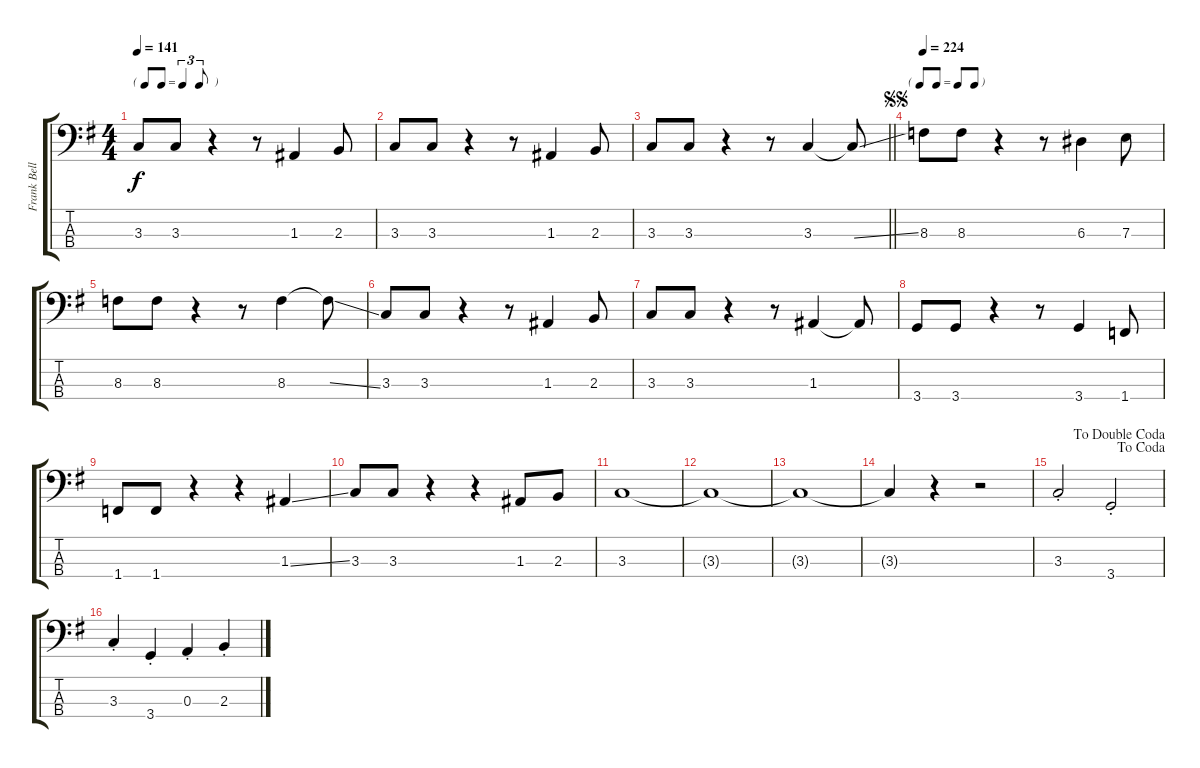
\track ("Frank Bello" "Frank Bell") {instrument electricbassfinger}
\staff {score tabs}
\tuning (G2 D2 A1 E1) {hide}
\ts (4 4)
\tf triplet8th
\tempo 141
\clef f4
\ks g
3.3.8{dy f} 3.3.8 r.4 r.8 1.3.4 2.3.8 |
3.3.8 3.3.8 r.4 r.8 1.3.4 2.3.8 |
\barLineRight lightlight
3.3.8 3.3.8 r.4 r.8 3.3.4 3.3{ss t}.8 |
\tf none
\jump segnosegno
\tempo 224
8.3.8 8.3.8 r.4 r.8 6.3.4 7.3.8 |
8.3.8 8.3.8 r.4 r.8 8.3.4 8.3{ss t}.8 |
3.3.8 3.3.8 r.4 r.8 1.3.4 2.3.8 |
3.3.8 3.3.8 r.4 r.8 1.3.4 1.3{t}.8 |
3.4.8 3.4.8 r.4 r.8 3.4.4 1.4.8 |
1.4.8 1.4.8 r.4 r.4 1.3{ss}.4 |
3.3.8 3.3.8 r.4 r.4 1.3.8 2.3.8 |
3.3.1 |
3.3{t}.1 |
3.3{t}.1 |
3.3{t}.4 r.4 r.2 |
\jump dacoda
\jump dadoublecoda
3.3{st}.2 3.4{st}.2 |
3.3{st}.4 3.4{st}.4 0.3{st}.4 2.3{st}.4
